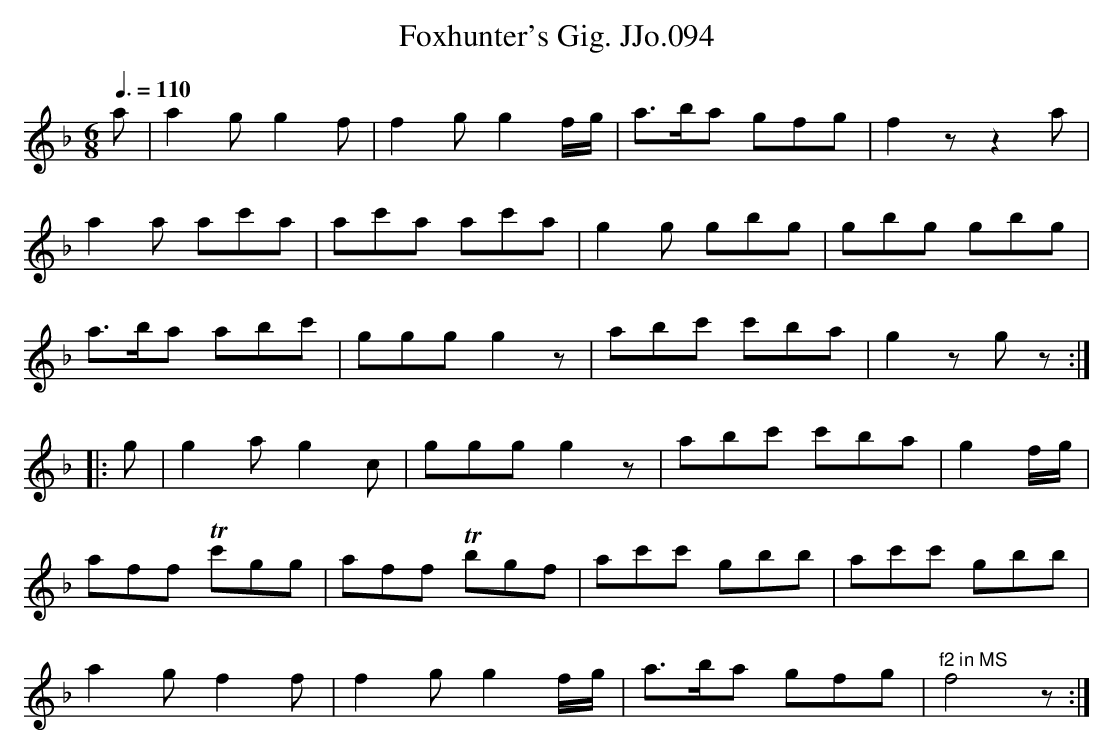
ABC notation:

X:1
T:Foxhunter's Gig. JJo.094
M:6/8
L:1/8
Q:3/8=110
K:F
a|a2gg2f|f2gg2f/g/|a>ba gfg|f2zz2a|
a2a ac'a|ac'a ac'a|g2g gbg|gbg gbg|
a>ba abc'|ggg g2z|abc' c'ba|g2zgz:|
|:g|g2a g2c|gggg2z|abc' c'ba|g2 f/g/|
aff Tc'gg|aff Tbgf|ac'c' gbb|ac'c' gbb|
a2gf2f|f2gg2f/g/|a>ba gfg|"f2 in MS"f4z:|
